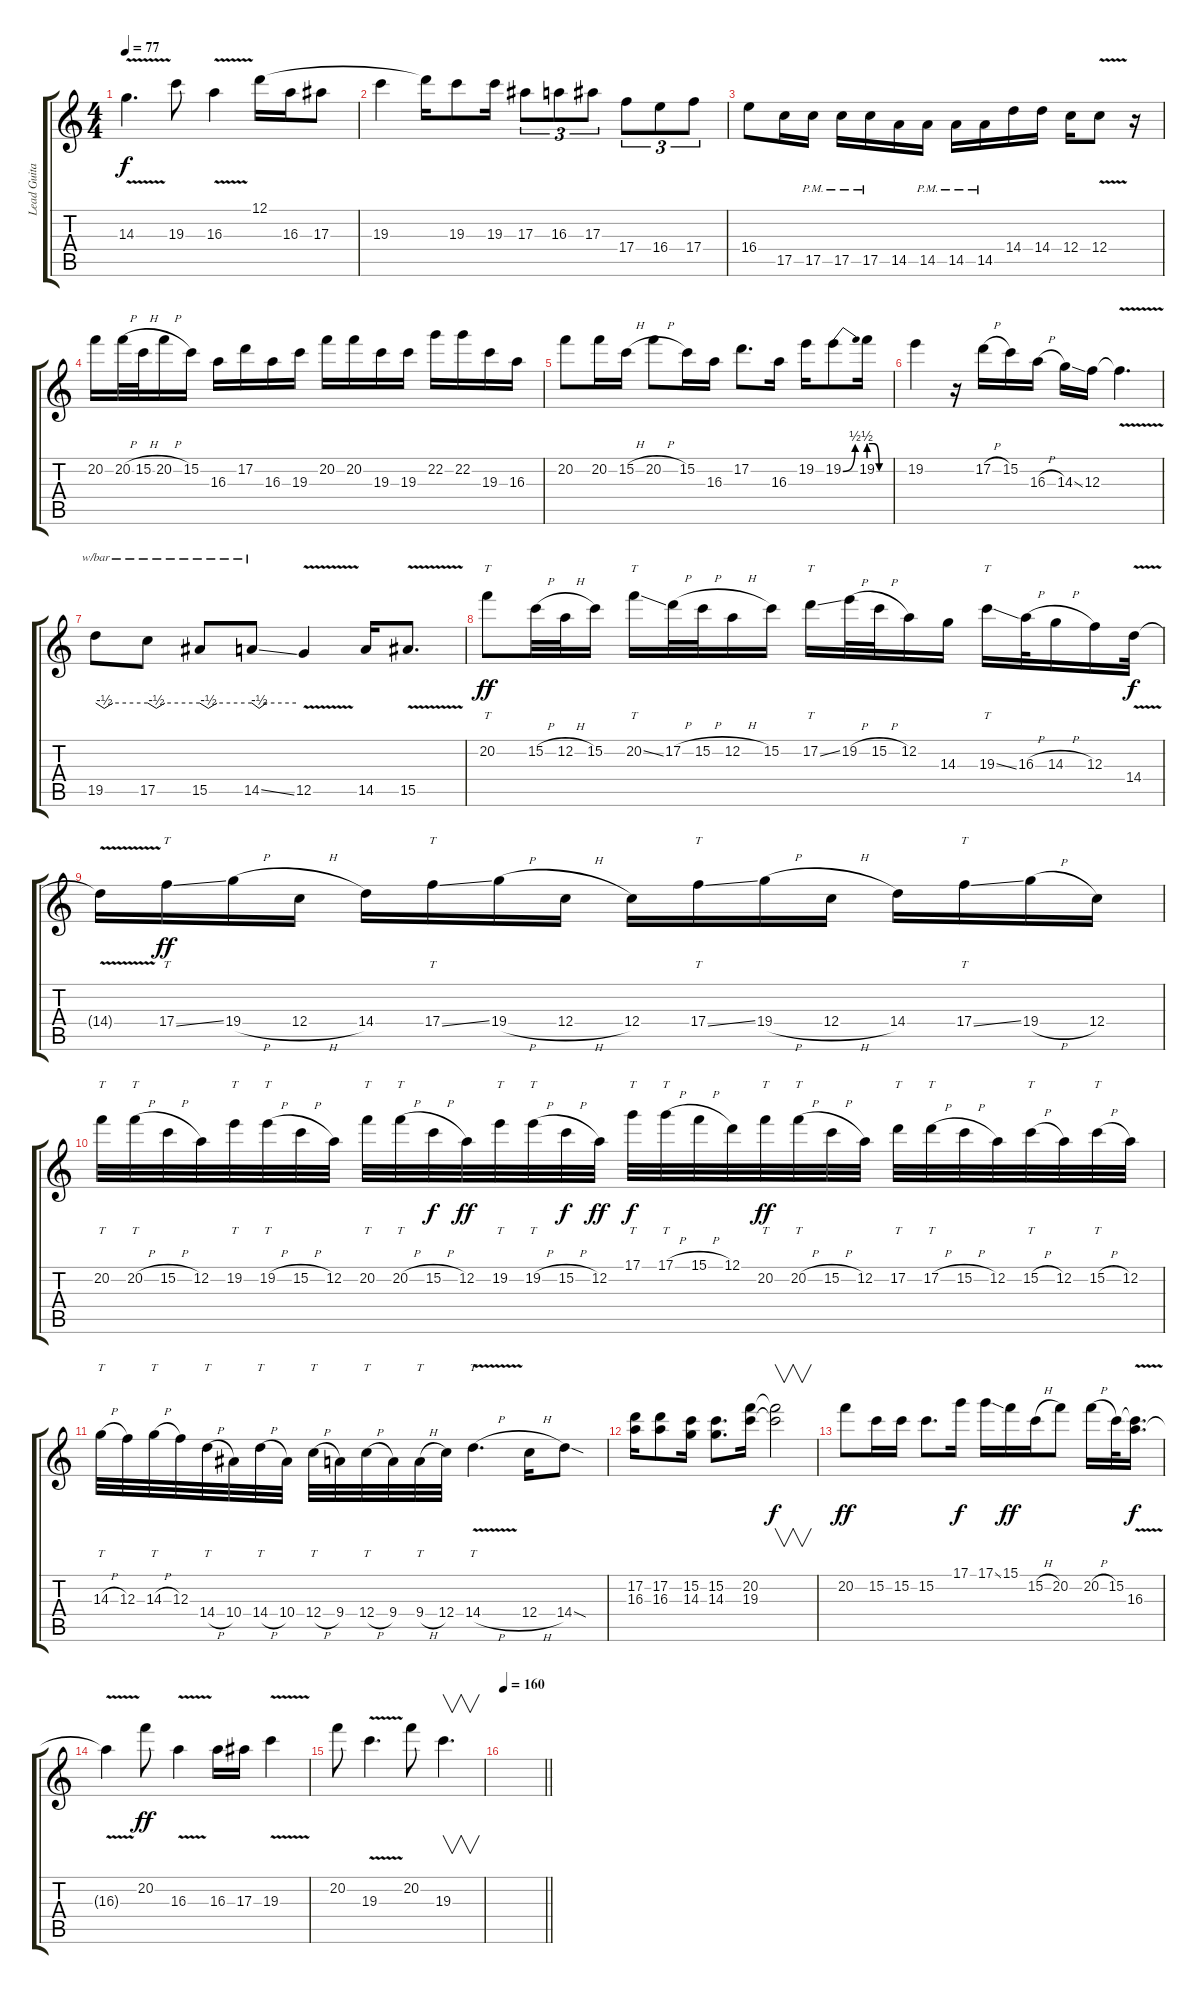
\track ("Lead Guitar : Open D" "Lead Guita") {instrument overdrivenguitar}
\staff {score tabs}
\tuning (D4 A3 F3 C3 G2 D2) {hide}
\ts (4 4)
\tempo 77
\clef g2
\ks c
14.3{v t}.4{d dy f} 19.3.8 16.3{v}.4 12.1{t}.16 16.3.16 17.3.8 |
19.3.4 12.1{t}.16 19.3.8 19.3.16 17.3.8{tu (3 2)} 16.3.8{tu (3 2)} 17.3.8{tu (3 2)} 17.4.8{tu (3 2)} 16.4.8{tu (3 2)} 17.4.8{tu (3 2)} |
16.4.8 17.5.16 17.5{pm}.16 17.5{pm}.16 17.5{pm}.16 14.5.16 14.5{pm}.16 14.5{pm}.16 14.5{pm}.16 14.4.16 14.4.16 12.4.16 12.4{v}.8 r.16 |
20.2.16 20.2{h}.32 15.2{h}.32 20.2{h}.16 15.2.16 16.3.16 17.2.16 16.3.16 19.3.16 20.2.16 20.2.16 19.3.16 19.3.16 22.2.16 22.2.16 19.3.16 16.3.16 |
20.2.8 20.2.16 15.2{h}.16 20.2{h}.8 15.2.16 16.3.16 17.2.8{d} 16.3.16 19.2.16 19.2{be (bend 0 0 60 2)}.8 19.2{be (custom 0 2 15 2 30 0 60 0)}.16 |
19.2.4 r.16 17.2{h}.16 15.2.16 16.3{h}.16 14.3{ss}.16 12.3.16 12.3{v t}.4{d} |
19.5.8{tbe (custom default 0 0 10 -2 20 0 60 0)} 17.5.8{tbe (custom default 0 0 10 -2 20 0 60 0)} 15.5.8{tbe (custom default 0 0 10 -2 20 0 60 0)} 14.5{ss}.8{tbe (custom default 0 0 10 -2 20 0 60 0)} 12.5{v}.4 14.5.16 15.5{v}.8{d} |
20.2.8{tt dy ff} 15.2{h}.32 12.2{h}.32 15.2.16 20.2{ss}.16{tt} 17.2{h}.32 15.2{h}.32 12.2{h}.16 15.2.16 17.2{ss}.16{tt} 19.2{h}.32 15.2{h}.32 12.2.16 14.3.16 19.3{ss}.16{tt} 16.3{h}.32 14.3{h}.16 12.3.16 14.4{v}.32{dy f} |
14.4{t}.16 17.4{ss}.16{tt dy ff} 19.4{h}.16 12.4{h}.16 14.4.16 17.4{ss}.16{tt} 19.4{h}.16 12.4{h}.16 12.4.16 17.4{ss}.16{tt} 19.4{h}.16 12.4{h}.16 14.4.16 17.4{ss}.16{tt} 19.4{h}.16 12.4.16 |
20.2.32{tt} 20.2{h}.32{tt} 15.2{h}.32 12.2.32 19.2.32{tt} 19.2{h}.32{tt} 15.2{h}.32 12.2.32 20.2.32{tt} 20.2{h}.32{tt} 15.2{h}.32{dy f} 12.2.32{dy ff} 19.2.32{tt} 19.2{h}.32{tt} 15.2{h}.32{dy f} 12.2.32{dy ff} 17.1.32{tt dy f} 17.1{h}.32{tt} 15.1{h}.32 12.1.32 20.2.32{tt dy ff} 20.2{h}.32{tt} 15.2{h}.32 12.2.32 17.2.32{tt} 17.2{h}.32{tt} 15.2{h}.32 12.2.32 15.2{h}.32{tt} 12.2.32 15.2{h}.32{tt} 12.2.32 |
14.3{h}.32{tt} 12.3.32 14.3{h}.32{tt} 12.3.32 14.4{h}.32{tt} 10.4.32 14.4{h}.32{tt} 10.4.32 12.4{h}.32{tt} 9.4.32 12.4{h}.32{tt} 9.4.32 9.4{h}.32{tt} 12.4.32 14.4{v h}.4{tt d} 12.4{h}.16 14.4{sod}.8 |
(17.2 16.3).16 (17.2 16.3).8 (15.2 14.3).16 (15.2 14.3).8{d} (20.2 19.3).16 (20.2{t} 19.3{t}).2{v dy f} |
20.2.8{dy ff} 15.2.16 15.2.16 15.2.8{d} 17.1.16{dy f} 17.1{ss}.16 15.1.16{dy ff} 15.2{h}.16 20.2.8 20.2{h}.16 15.2.32 (15.2{t} 16.3{v}).16{d dy f} |
16.3{t}.4 20.2.8{dy ff} 16.3{v}.4 16.3.16 17.3.16 19.3{v}.4 |
20.2.8 19.3{v}.4{d} 20.2.8 19.3.4{v d} |
\tempo 160
\barLineRight lightlight
